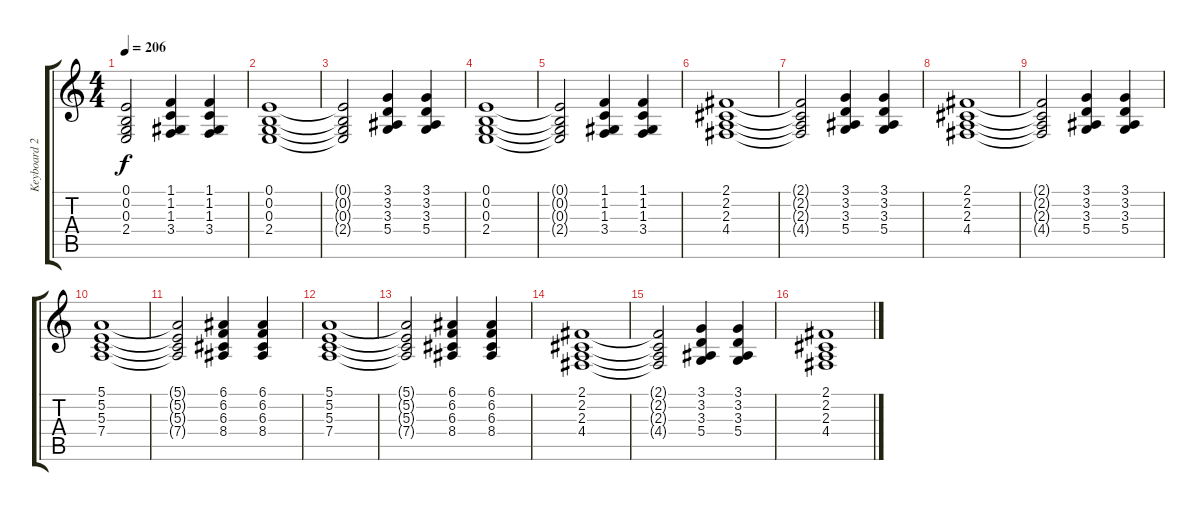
\track ("Keyboard 2" "Keyboard 2") {instrument choiraahs}
\staff {score tabs}
\tuning (E4 B3 G3 D3 A2 E2) {hide}
\ts (4 4)
\tempo 206
\clef g2
\ks c
(0.1{t} 0.2{t} 0.3{t} 2.4{t}).2{dy f} (1.1 1.2 1.3 3.4).4 (1.1 1.2 1.3 3.4).4 |
(0.1 0.2 0.3 2.4).1 |
(0.1{t} 0.2{t} 0.3{t} 2.4{t}).2 (3.1 3.2 3.3 5.4).4 (3.1 3.2 3.3 5.4).4 |
(0.1 0.2 0.3 2.4).1 |
(0.1{t} 0.2{t} 0.3{t} 2.4{t}).2 (1.1 1.2 1.3 3.4).4 (1.1 1.2 1.3 3.4).4 |
(2.1 2.2 2.3 4.4).1 |
(2.1{t} 2.2{t} 2.3{t} 4.4{t}).2 (3.1 3.2 3.3 5.4).4 (3.1 3.2 3.3 5.4).4 |
(2.1 2.2 2.3 4.4).1 |
(2.1{t} 2.2{t} 2.3{t} 4.4{t}).2 (3.1 3.2 3.3 5.4).4 (3.1 3.2 3.3 5.4).4 |
(5.1 5.2 5.3 7.4).1 |
(5.1{t} 5.2{t} 5.3{t} 7.4{t}).2 (6.1 6.2 6.3 8.4).4 (6.1 6.2 6.3 8.4).4 |
(5.1 5.2 5.3 7.4).1 |
(5.1{t} 5.2{t} 5.3{t} 7.4{t}).2 (6.1 6.2 6.3 8.4).4 (6.1 6.2 6.3 8.4).4 |
(2.1 2.2 2.3 4.4).1 |
(2.1{t} 2.2{t} 2.3{t} 4.4{t}).2 (3.1 3.2 3.3 5.4).4 (3.1 3.2 3.3 5.4).4 |
(2.1 2.2 2.3 4.4).1
